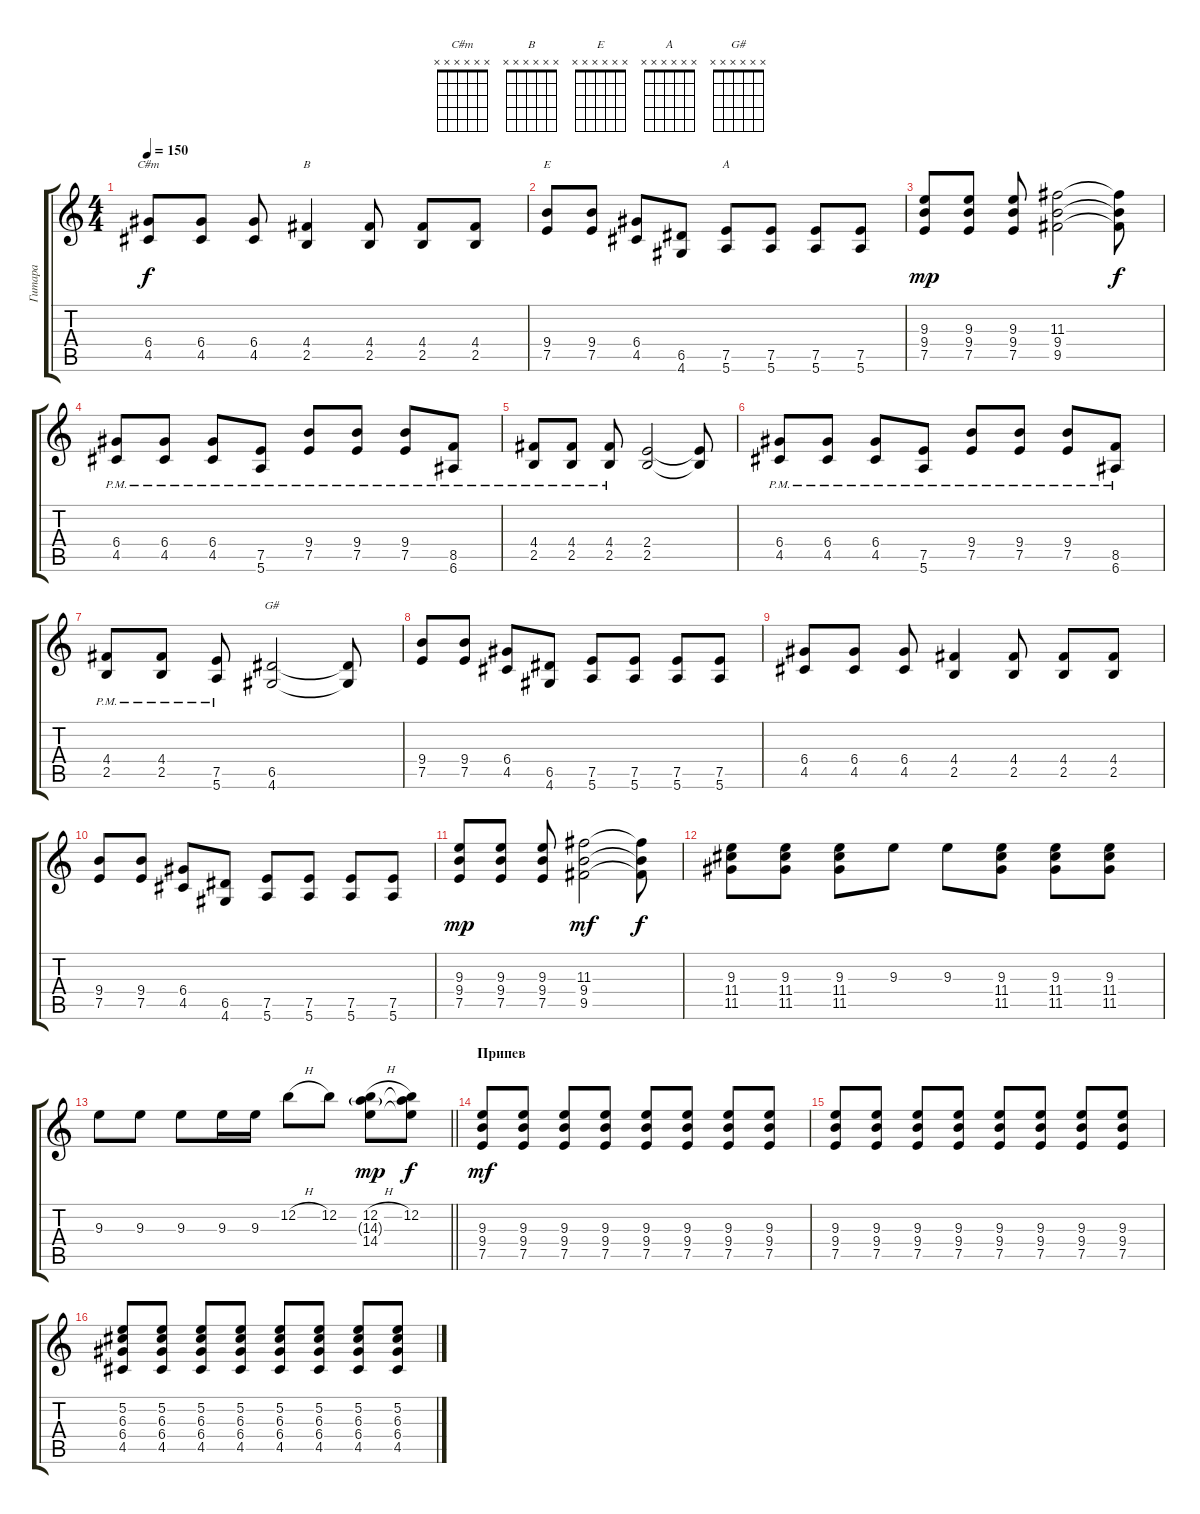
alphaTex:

\track ("Гитара" "Гитара") {instrument distortionguitar}
\staff {score tabs}
\tuning (E4 B3 G3 D3 A2 E2) {hide}
\chord ("C#m" x x x x x x)
\chord ("B" x x x x x x)
\chord ("E" x x x x x x)
\chord ("A" x x x x x x)
\chord ("G#" x x x x x x)
\ts (4 4)
\tempo 150
\clef g2
\ks c
(6.4 4.5).8{ch "C#m" dy f} (6.4 4.5).8 (6.4 4.5).8 (4.4 2.5).4{ch "B"} (4.4 2.5).8 (4.4 2.5).8 (4.4 2.5).8 |
(9.4 7.5).8{ch "E"} (9.4 7.5).8 (6.4 4.5).8 (6.5 4.6).8 (7.5 5.6).8{ch "A"} (7.5 5.6).8 (7.5 5.6).8 (7.5 5.6).8 |
(9.3 9.4 7.5).8{dy mp} (9.3 9.4 7.5).8 (9.3 9.4 7.5).8 (11.3 9.4 9.5).2 (11.3{t} 9.4{t} 9.5{t}).8{dy f} |
(6.4{pm} 4.5{pm}).8 (6.4{pm} 4.5{pm}).8 (6.4{pm} 4.5{pm}).8 (7.5{pm} 5.6{pm}).8 (9.4{pm} 7.5{pm}).8 (9.4{pm} 7.5{pm}).8 (9.4{pm} 7.5{pm}).8 (8.5{pm} 6.6{pm}).8 |
(4.4{pm} 2.5{pm}).8 (4.4{pm} 2.5{pm}).8 (4.4{pm} 2.5{pm}).8 (2.4 2.5).2 (2.4{t} 2.5{t}).8 |
(6.4{pm} 4.5{pm}).8 (6.4{pm} 4.5{pm}).8 (6.4{pm} 4.5{pm}).8 (7.5{pm} 5.6{pm}).8 (9.4{pm} 7.5{pm}).8 (9.4{pm} 7.5{pm}).8 (9.4{pm} 7.5{pm}).8 (8.5{pm} 6.6{pm}).8 |
(4.4{pm} 2.5{pm}).8 (4.4{pm} 2.5{pm}).8 (7.5{pm} 5.6).8 (6.5 4.6).2{ch "G#"} (6.5{t} 4.6{t}).8 |
(9.4 7.5).8 (9.4 7.5).8 (6.4 4.5).8 (6.5 4.6).8 (7.5 5.6).8 (7.5 5.6).8 (7.5 5.6).8 (7.5 5.6).8 |
(6.4 4.5).8 (6.4 4.5).8 (6.4 4.5).8 (4.4 2.5).4 (4.4 2.5).8 (4.4 2.5).8 (4.4 2.5).8 |
(9.4 7.5).8 (9.4 7.5).8 (6.4 4.5).8 (6.5 4.6).8 (7.5 5.6).8 (7.5 5.6).8 (7.5 5.6).8 (7.5 5.6).8 |
(9.3 9.4 7.5).8{dy mp} (9.3 9.4 7.5).8 (9.3 9.4 7.5).8 (11.3 9.4 9.5).2{dy mf} (11.3{t} 9.4{t} 9.5{t}).8{dy f} |
(9.3 11.4 11.5).8 (9.3 11.4 11.5).8 (9.3 11.4 11.5).8 9.3.8 9.3.8 (9.3 11.4 11.5).8 (9.3 11.4 11.5).8 (9.3 11.4 11.5).8 |
\barLineRight lightlight
9.3.8 9.3.8 9.3.8 9.3.16 9.3.16 12.2{h}.8 12.2.8 (12.2{h} 14.3{g} 14.4).8{dy mp} (12.2 14.3{t} 14.4{t}).8{dy f} |
\section ("" "Припев")
(9.3 9.4 7.5).8{dy mf} (9.3 9.4 7.5).8 (9.3 9.4 7.5).8 (9.3 9.4 7.5).8 (9.3 9.4 7.5).8 (9.3 9.4 7.5).8 (9.3 9.4 7.5).8 (9.3 9.4 7.5).8 |
(9.3 9.4 7.5).8 (9.3 9.4 7.5).8 (9.3 9.4 7.5).8 (9.3 9.4 7.5).8 (9.3 9.4 7.5).8 (9.3 9.4 7.5).8 (9.3 9.4 7.5).8 (9.3 9.4 7.5).8 |
(5.2 6.3 6.4 4.5).8 (5.2 6.3 6.4 4.5).8 (5.2 6.3 6.4 4.5).8 (5.2 6.3 6.4 4.5).8 (5.2 6.3 6.4 4.5).8 (5.2 6.3 6.4 4.5).8 (5.2 6.3 6.4 4.5).8 (5.2 6.3 6.4 4.5).8
